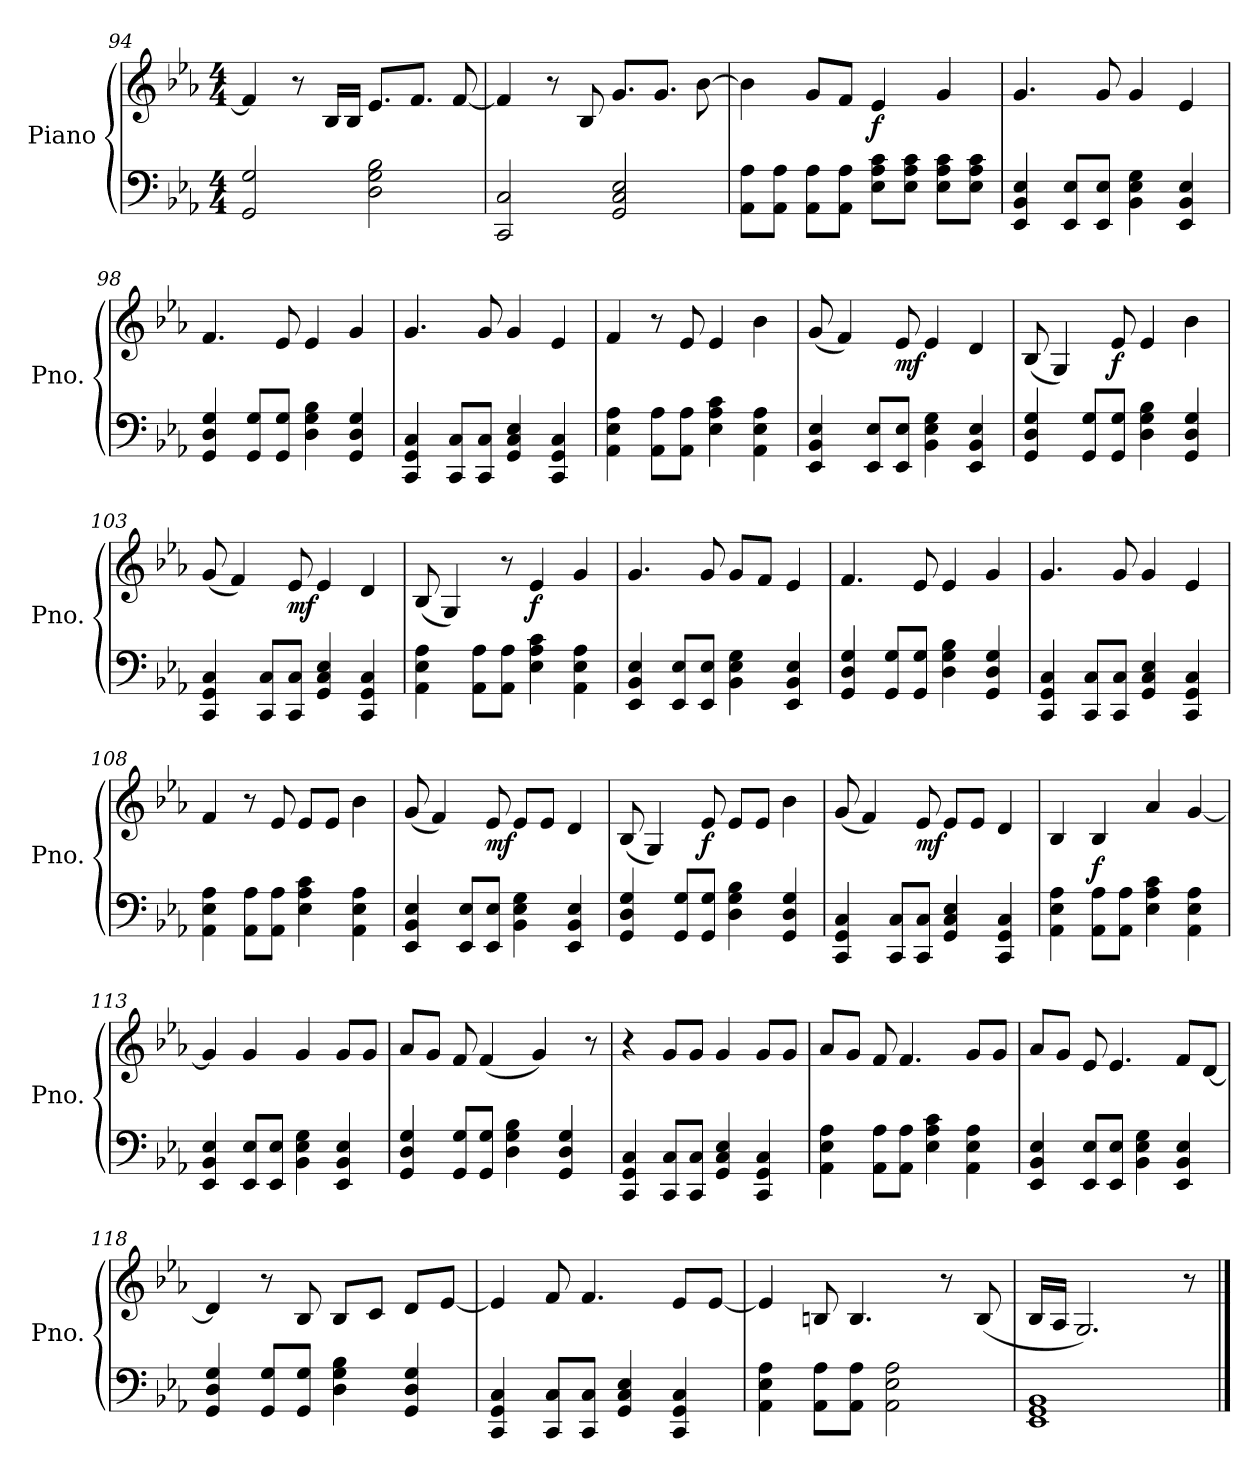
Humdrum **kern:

**kern	**kern	**dynam
*part1	*part1	*part1
*staff2	*staff1	*staff1/2
*I"Piano	*	*
*I'Pno.	*	*
!!LO:LB:g=z
*clefF4	*clefG2	*
*k[b-e-a-]	*k[b-e-a-]	*
*E-:	*E-:	*
*M4/4	*M4/4	*
=94	=94	=94
2GG/ 2G/	4f/]	.
.	8r	.
.	16B-/LL	.
.	16B-/JJ	.
2D\ 2G\ 2B-\	8.e-/L	.
.	8.f/J	.
.	[8f/	.
=95	=95	=95
2CC/ 2C/	4f/]	.
.	8r	.
.	8B-/	.
2GG/ 2C/ 2E-/	8.g/L	.
.	8.g/J	.
.	[8b-\	.
=96	=96	=96
8AA-\ 8A-\L	4b-\]	.
8AA-\ 8A-\J	.	.
8AA-\ 8A-\L	8g/L	.
8AA-\ 8A-\J	8f/J	.
!	!	!LO:DY:b
8E-\ 8A-\ 8c\L	4e-/	f
8E-\ 8A-\ 8c\J	.	.
8E-\ 8A-\ 8c\L	4g/	.
8E-\ 8A-\ 8c\J	.	.
=97	=97	=97
4EE-/ 4BB-/ 4E-/	4.g/	.
8EE-/ 8E-/L	.	.
8EE-/ 8E-/J	8g/	.
4BB-\ 4E-\ 4G\	4g/	.
4EE-/ 4BB-/ 4E-/	4e-/	.
=98	=98	=98
4GG/ 4D/ 4G/	4.f/	.
8GG/ 8G/L	.	.
8GG/ 8G/J	8e-/	.
4D\ 4G\ 4B-\	4e-/	.
4GG/ 4D/ 4G/	4g/	.
!!LO:LB:g=z
=99	=99	=99
4CC/ 4GG/ 4C/	4.g/	.
8CC/ 8C/L	.	.
8CC/ 8C/J	8g/	.
4GG/ 4C/ 4E-/	4g/	.
4CC/ 4GG/ 4C/	4e-/	.
=100	=100	=100
4AA-\ 4E-\ 4A-\	4f/	.
8AA-\ 8A-\L	8r	.
8AA-\ 8A-\J	8e-/	.
4E-\ 4A-\ 4c\	4e-/	.
4AA-\ 4E-\ 4A-\	4b-\	.
=101	=101	=101
4EE-/ 4BB-/ 4E-/	(8g/	.
.	4f/)	.
8EE-/ 8E-/L	.	.
!	!	!LO:DY:b
8EE-/ 8E-/J	8e-/	mf
4BB-\ 4E-\ 4G\	4e-/	.
4EE-/ 4BB-/ 4E-/	4d/	.
=102	=102	=102
4GG/ 4D/ 4G/	(8B-/	.
.	4G/)	.
8GG/ 8G/L	.	.
!	!	!LO:DY:b
8GG/ 8G/J	8e-/	f
4D\ 4G\ 4B-\	4e-/	.
4GG/ 4D/ 4G/	4b-\	.
=103	=103	=103
4CC/ 4GG/ 4C/	(8g/	.
.	4f/)	.
8CC/ 8C/L	.	.
!	!	!LO:DY:b
8CC/ 8C/J	8e-/	mf
4GG/ 4C/ 4E-/	4e-/	.
4CC/ 4GG/ 4C/	4d/	.
=104	=104	=104
4AA-\ 4E-\ 4A-\	(8B-/	.
.	4G/)	.
8AA-\ 8A-\L	.	.
8AA-\ 8A-\J	8r	.
!	!	!LO:DY:b
4E-\ 4A-\ 4c\	4e-/	f
4AA-\ 4E-\ 4A-\	4g/	.
!!LO:LB:g=z
=105	=105	=105
4EE-/ 4BB-/ 4E-/	4.g/	.
8EE-/ 8E-/L	.	.
8EE-/ 8E-/J	8g/	.
4BB-\ 4E-\ 4G\	8g/L	.
.	8f/J	.
4EE-/ 4BB-/ 4E-/	4e-/	.
=106	=106	=106
4GG/ 4D/ 4G/	4.f/	.
8GG/ 8G/L	.	.
8GG/ 8G/J	8e-/	.
4D\ 4G\ 4B-\	4e-/	.
4GG/ 4D/ 4G/	4g/	.
=107	=107	=107
4CC/ 4GG/ 4C/	4.g/	.
8CC/ 8C/L	.	.
8CC/ 8C/J	8g/	.
4GG/ 4C/ 4E-/	4g/	.
4CC/ 4GG/ 4C/	4e-/	.
=108	=108	=108
4AA-\ 4E-\ 4A-\	4f/	.
8AA-\ 8A-\L	8r	.
8AA-\ 8A-\J	8e-/	.
4E-\ 4A-\ 4c\	8e-/L	.
.	8e-/J	.
4AA-\ 4E-\ 4A-\	4b-\	.
=109	=109	=109
4EE-/ 4BB-/ 4E-/	(8g/	.
.	4f/)	.
8EE-/ 8E-/L	.	.
!	!	!LO:DY:b
8EE-/ 8E-/J	8e-/	mf
4BB-\ 4E-\ 4G\	8e-/L	.
.	8e-/J	.
4EE-/ 4BB-/ 4E-/	4d/	.
!!LO:LB:g=z
=110	=110	=110
4GG/ 4D/ 4G/	(8B-/	.
.	4G/)	.
8GG/ 8G/L	.	.
!	!	!LO:DY:b
8GG/ 8G/J	8e-/	f
4D\ 4G\ 4B-\	8e-/L	.
.	8e-/J	.
4GG/ 4D/ 4G/	4b-\	.
=111	=111	=111
4CC/ 4GG/ 4C/	(8g/	.
.	4f/)	.
8CC/ 8C/L	.	.
!	!	!LO:DY:b
8CC/ 8C/J	8e-/	mf
4GG/ 4C/ 4E-/	8e-/L	.
.	8e-/J	.
4CC/ 4GG/ 4C/	4d/	.
=112	=112	=112
4AA-\ 4E-\ 4A-\	4B-/	.
!	!	!LO:DY:a=2
8AA-\ 8A-\L	4B-/	f
8AA-\ 8A-\J	.	.
4E-\ 4A-\ 4c\	4a-/	.
4AA-\ 4E-\ 4A-\	[4g/	.
=113	=113	=113
4EE-/ 4BB-/ 4E-/	4g/]	.
8EE-/ 8E-/L	4g/	.
8EE-/ 8E-/J	.	.
4BB-\ 4E-\ 4G\	4g/	.
4EE-/ 4BB-/ 4E-/	8g/L	.
.	8g/J	.
=114	=114	=114
4GG/ 4D/ 4G/	8a-/L	.
.	8g/J	.
8GG/ 8G/L	8f/	.
8GG/ 8G/J	(4f/	.
4D\ 4G\ 4B-\	.	.
.	4g/)	.
4GG/ 4D/ 4G/	.	.
.	8r	.
!!LO:PB:g=z
=115	=115	=115
4CC/ 4GG/ 4C/	4r	.
8CC/ 8C/L	8g/L	.
8CC/ 8C/J	8g/J	.
4GG/ 4C/ 4E-/	4g/	.
4CC/ 4GG/ 4C/	8g/L	.
.	8g/J	.
=116	=116	=116
4AA-\ 4E-\ 4A-\	8a-/L	.
.	8g/J	.
8AA-\ 8A-\L	8f/	.
8AA-\ 8A-\J	4.f/	.
4E-\ 4A-\ 4c\	.	.
4AA-\ 4E-\ 4A-\	8g/L	.
.	8g/J	.
=117	=117	=117
4EE-/ 4BB-/ 4E-/	8a-/L	.
.	8g/J	.
8EE-/ 8E-/L	8e-/	.
8EE-/ 8E-/J	4.e-/	.
4BB-\ 4E-\ 4G\	.	.
4EE-/ 4BB-/ 4E-/	8f/L	.
.	[8d/J	.
=118	=118	=118
4GG/ 4D/ 4G/	4d/]	.
8GG/ 8G/L	8r	.
8GG/ 8G/J	8B-/	.
4D\ 4G\ 4B-\	8B-/L	.
.	8c/J	.
4GG/ 4D/ 4G/	8d/L	.
.	[8e-/J	.
=119	=119	=119
4CC/ 4GG/ 4C/	4e-/]	.
8CC/ 8C/L	8f/	.
8CC/ 8C/J	4.f/	.
4GG/ 4C/ 4E-/	.	.
4CC/ 4GG/ 4C/	8e-/L	.
.	[8e-/J	.
!!LO:LB:g=z
=120	=120	=120
4AA-\ 4E-\ 4A-\	4e-/]	.
8AA-\ 8A-\L	8Bn/	.
8AA-\ 8A-\J	4.B/	.
2AA-\ 2E-\ 2A-\	.	.
.	8r	.
.	(8B/	.
=121	=121	=121
1EE- 1GG 1BB-	16B-/LL	.
.	16A-/JJ	.
.	2.G/)	.
.	8r	.
==	==	==
*-	*-	*-
